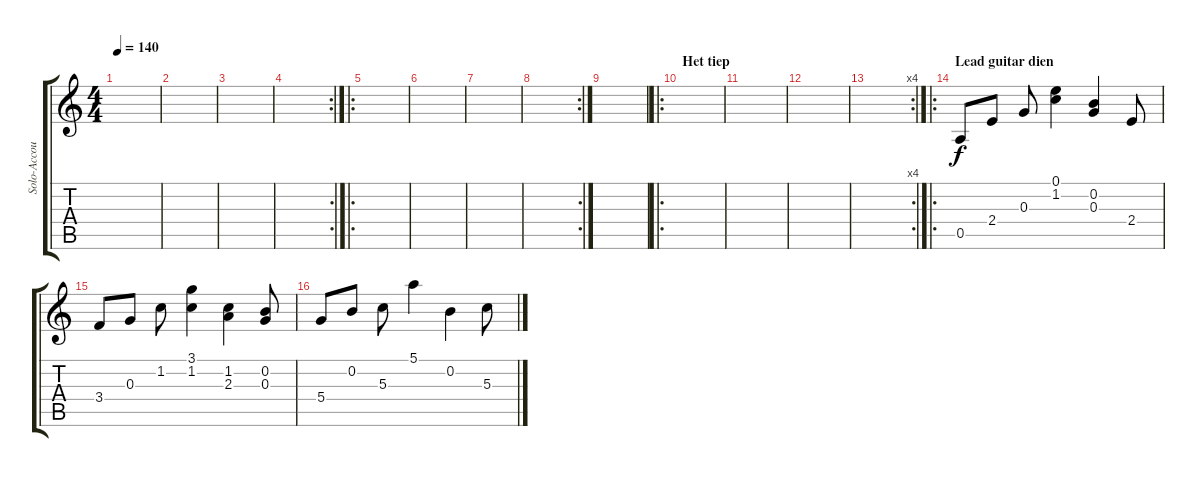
\track ("Solo-Accoustic" "Solo-Accou") {instrument acousticguitarsteel}
\staff {score tabs}
\tuning (E4 B3 G3 D3 A2 E2) {hide}
\ts (4 4)
\tempo 140
\clef g2
\ks c
|
|
|
\rc 2
|
\ro
|
|
|
\rc 2
|
|
\ro
\section ("" "Het tiep")
|
|
|
\rc 4
|
\ro
\section ("" "Lead guitar dien")
0.5.8 2.4.8 0.3.8 (0.1 1.2).4 (0.2 0.3).4 2.4.8 |
3.4.8 0.3.8 1.2.8 (3.1 1.2).4 (1.2 2.3).4 (0.2 0.3).8 |
5.4.8 0.2.8 5.3.8 5.1.4 0.2.4 5.3.8
